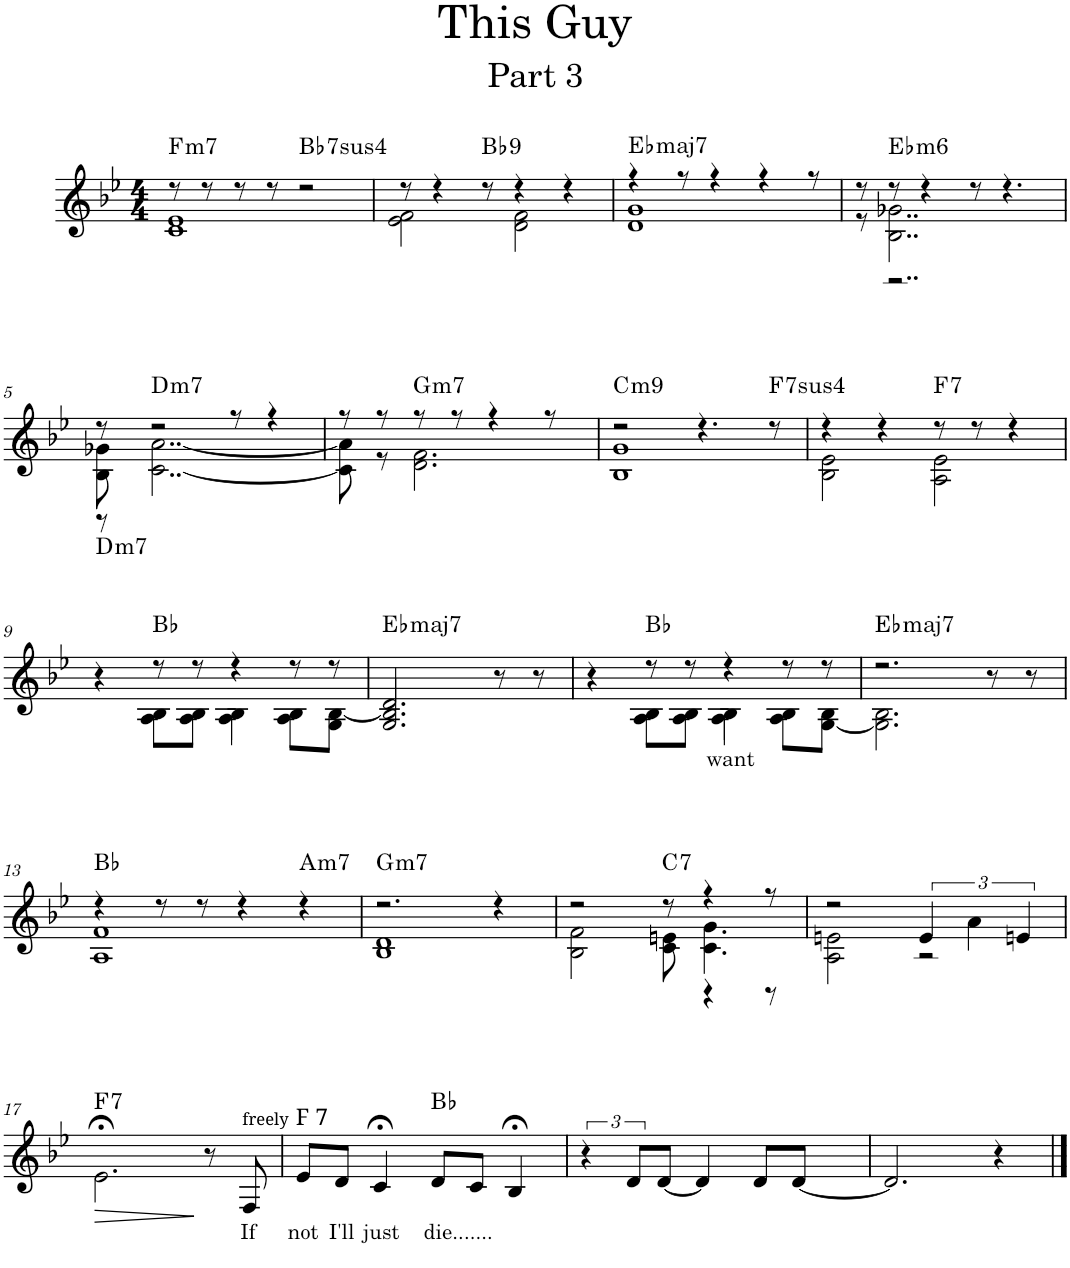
**kern	**text	**dynam	**harte
*part1	*part1	*part1	*part1
*staff1	*staff1	*staff1	*
*I"Piano	*	*	*
*I'Pno.	*	*	*
*clefG2	*	*	*
*k[b-e-]	*	*	*
*M4/4	*	*	*
=1	=1	=1	=1
*^	*	*	*
!	!	!	!	!LO:H:kt=m7
8r	1c 1e-	.	.	F:min7
8r	.	.	.	.
8r	.	.	.	.
8r	.	.	.	.
!	!	!	!	!LO:H:kt=74
2r	.	.	.	Bb:sus4(7)
=2	=2	=2	=2	=2
8r	2e-\ 2f\	.	.	.
4r	.	.	.	.
!	!	!	!	!LO:H:kt=9
8r	.	.	.	Bb:9
4r	2d\ 2f\	.	.	.
4r	.	.	.	.
=3	=3	=3	=3	=3
!	!	!	!	!LO:H:kt=maj7
4r	1d 1g	.	.	Eb:maj7
8r	.	.	.	.
4r	.	.	.	.
4r	.	.	.	.
8r	.	.	.	.
=4	=4	=4	=4	=4
*	*^	*	*	*
8r	8r	8ryy	.	.	.
!	!	!	!	!	!LO:H:kt=m6
8r	2..B-\ 2..g-X\	2..r	.	.	Eb:min6
4r	.	.	.	.	.
8r	.	.	.	.	.
4.r	.	.	.	.	.
!!LO:LB:g=z	!!	!!
=5	=5	=5	=5	=5	=5
!	!	!	!	!	!LO:H:kt=m7
8r	8B-\ 8g-X\	8r	.	.	D:min7
!	!	!	!	!	!LO:H:kt=m7
2r	[2..c\ [2..a\	2..ryy	.	.	D:min7
8r	.	.	.	.	.
4r	.	.	.	.	.
*	*v	*v	*	*	*
=6	=6	=6	=6	=6
8r	8c\] 8a\]	.	.	.
8r	8r	.	.	.
!	!	!	!	!LO:H:kt=m7
8r	2.d\ 2.f\	.	.	G:min7
8r	.	.	.	.
4r	.	.	.	.
8r	.	.	.	.
8ryy	.	.	.	.
=7	=7	=7	=7	=7
!	!	!	!	!LO:H:kt=m9
2r	1B- 1g	.	.	C:min9
4.r	.	.	.	.
!	!	!	!	!LO:H:kt=74
8r	.	.	.	F:sus4(7)
=8	=8	=8	=8	=8
4r	2B-\ 2e-\	.	.	.
4r	.	.	.	.
!	!	!	!	!LO:H:kt=7
8r	2A\ 2e-\	.	.	F:7
8r	.	.	.	.
4r	.	.	.	.
!!LO:LB:g=z	!!
=9	=9	=9	=9	=9
*	*^	*	*	*
4r	4ryy	2ryy	.	.	.
8r	8A\ 8B-\L	.	.	.	Bb:maj
8r	8A\ 8B-\J	.	.	.	.
4r	4B-\	4A\	.	.	.
8r	8A\ 8B-\L	4ryy	.	.	.
8r	8G\ [8B-\J	.	.	.	.
*	*v	*v	*	*	*
=10	=10	=10	=10	=10
!	!	!	!	!LO:H:kt=maj7
2.d/	2.G/ 2.B-/]	.	.	Eb:maj7
8r	4ryy	.	.	.
8r	.	.	.	.
=11	=11	=11	=11	=11
*	*^	*	*	*
4r	4ryy	2ryy	.	.	.
8r	8A\ 8B-\L	.	.	.	Bb:maj
8r	8A\ 8B-\J	.	.	.	.
!	!	!	!LO:LY:b	!	!
4r	4B-\	4A\	want	.	.
8r	8A\ 8B-\L	4ryy	.	.	.
8r	[8G\ 8B-\J	.	.	.	.
*	*v	*v	*	*	*
=12	=12	=12	=12	=12
!	!	!	!	!LO:H:kt=maj7
2.r	2.G\] 2.B-\	.	.	Eb:maj7
8r	4ryy	.	.	.
8r	.	.	.	.
!!LO:LB:g=z	!!
=13	=13	=13	=13	=13
4r	1A 1f	.	.	Bb:maj
8r	.	.	.	.
8r	.	.	.	.
4r	.	.	.	.
!	!	!	!	!LO:H:kt=m7
4r	.	.	.	A:min7
=14	=14	=14	=14	=14
!	!	!	!	!LO:H:kt=m7
2.r	1B- 1d	.	.	G:min7
4r	.	.	.	.
=15	=15	=15	=15	=15
*	*^	*	*	*
2r	2B-\ 2f\	8ryy	.	.	.
!	!	!	!	!	!LO:H:kt=7
*	*v	*v	*	*	*
8r	8c\ 8en\	.	.	C:7
*	*^	*	*	*
4r	4.c\ 4.g\	4r	.	.	.
8r	.	8r	.	.	.
*	*v	*v	*	*	*
=16	=16	=16	=16	=16
2r	2A\ 2en\	.	.	.
6e/	2r	.	.	.
6a\	.	.	.	.
6en/	.	.	.	.
*v	*v	*	*	*
!!LO:LB:g=z
=17	=17	=17	=17
!	!	!LO:HP:b	!LO:H:kt=7
2.e-;<\	.	>	F:7
8r	.	]	.
!LO:TX:a:t=freely	!	!	!
!	!LO:LY:b	!	!
8F/	If	.	.
=18	=18	=18	=18
!LO:TX:a:t=F 7	!	!	!
!	!LO:LY:b	!	!
8e-/L	not	.	.
!	!LO:LY:b	!	!
8d/J	I'll	.	.
!	!LO:LY:b	!	!
4c;</	just	.	.
!	!LO:LY:b	!	!
8d/L	die.......	.	Bb:maj
8c/J	.	.	.
4B-;</	.	.	.
=19	=19	=19	=19
6r	.	.	.
12d/L	.	.	.
[<8d/J	.	.	.
4d/]	.	.	.
8d/L	.	.	.
[<8d/J	.	.	.
8ryy	.	.	.
=20	=20	=20	=20
2.d/]	.	.	.
4r	.	.	.
==	==	==	==
*-	*-	*-	*-
